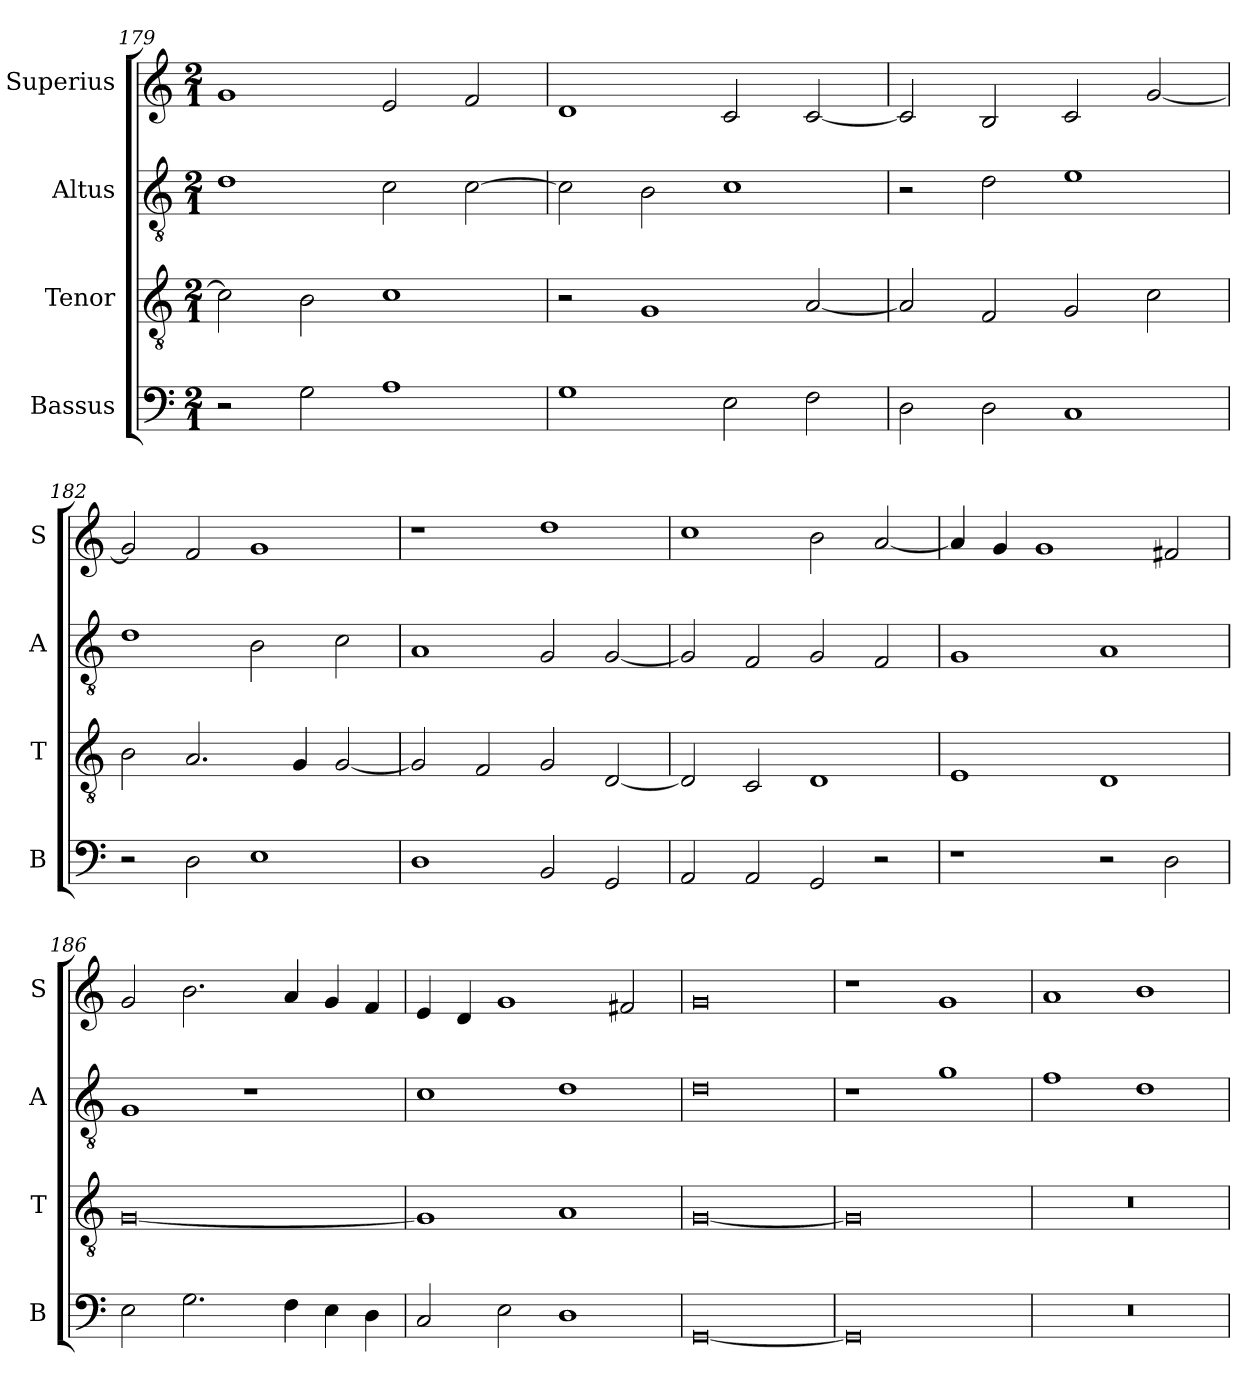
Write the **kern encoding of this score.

**kern	**kern	**kern	**kern
*part4	*part3	*part2	*part1
*staff4	*staff3	*staff2	*staff1
*I"Bassus	*I"Tenor	*I"Altus	*I"Superius
*I'B	*I'T	*I'A	*I'S
*clefF4	*clefGv2	*clefGv2	*clefG2
*k[]	*k[]	*k[]	*k[]
*M2/1	*M2/1	*M2/1	*M2/1
=179	=179	=179	=179
2r	2c\]	1d\	1g/
2G\	2B\	.	.
1A\	1c\	2c\	2e/
.	.	[2c\	2f/
=180	=180	=180	=180
1G\	2r	2c\]	1d/
.	1G/	2B\	.
2E\	.	1c\	2c/
2F\	[2A/	.	[2c/
=181	=181	=181	=181
2D\	2A/]	2r	2c/]
2D\	2F/	2d\	2B/
1C/	2G/	1e\	2c/
.	2c\	.	[2g/
=182	=182	=182	=182
2r	2B\	1d\	2g/]
2D\	2.A/	.	2f/
1E\	.	2B\	1g/
.	4G/	.	.
.	[2G/	2c\	.
=183	=183	=183	=183
1D\	2G/]	1A/	1r
.	2F/	.	.
2BB/	2G/	2G/	1dd\
2GG/	[2D/	[2G/	.
=184	=184	=184	=184
2AA/	2D/]	2G/]	1cc\
2AA/	2C/	2F/	.
2GG/	1D/	2G/	2b\
2r	.	2F/	[2a/
=185	=185	=185	=185
1r	1E/	1G/	4a/]
.	.	.	4g/
.	.	.	1g/
2r	1D/	1A/	.
2D\	.	.	2f#X/
=186	=186	=186	=186
2E\	[0G	1G/	2g/
2.G\	.	.	2.b\
.	.	1r	.
4F\	.	.	4a/
4E\	.	.	4g/
4D\	.	.	4f/
=187	=187	=187	=187
2C/	1G/]	1c\	4e/
.	.	.	4d/
2E\	.	.	1g/
1D\	1A/	1d\	.
.	.	.	2f#X/
=188	=188	=188	=188
[0GG	[0G	0d	0g
=189	=189	=189	=189
0GG]	0G]	1r	1r
.	.	1g\	1g/
=190	=190	=190	=190
0r	0r	1f\	1a/
.	.	1d\	1b\
=	=	=	=
*-	*-	*-	*-
